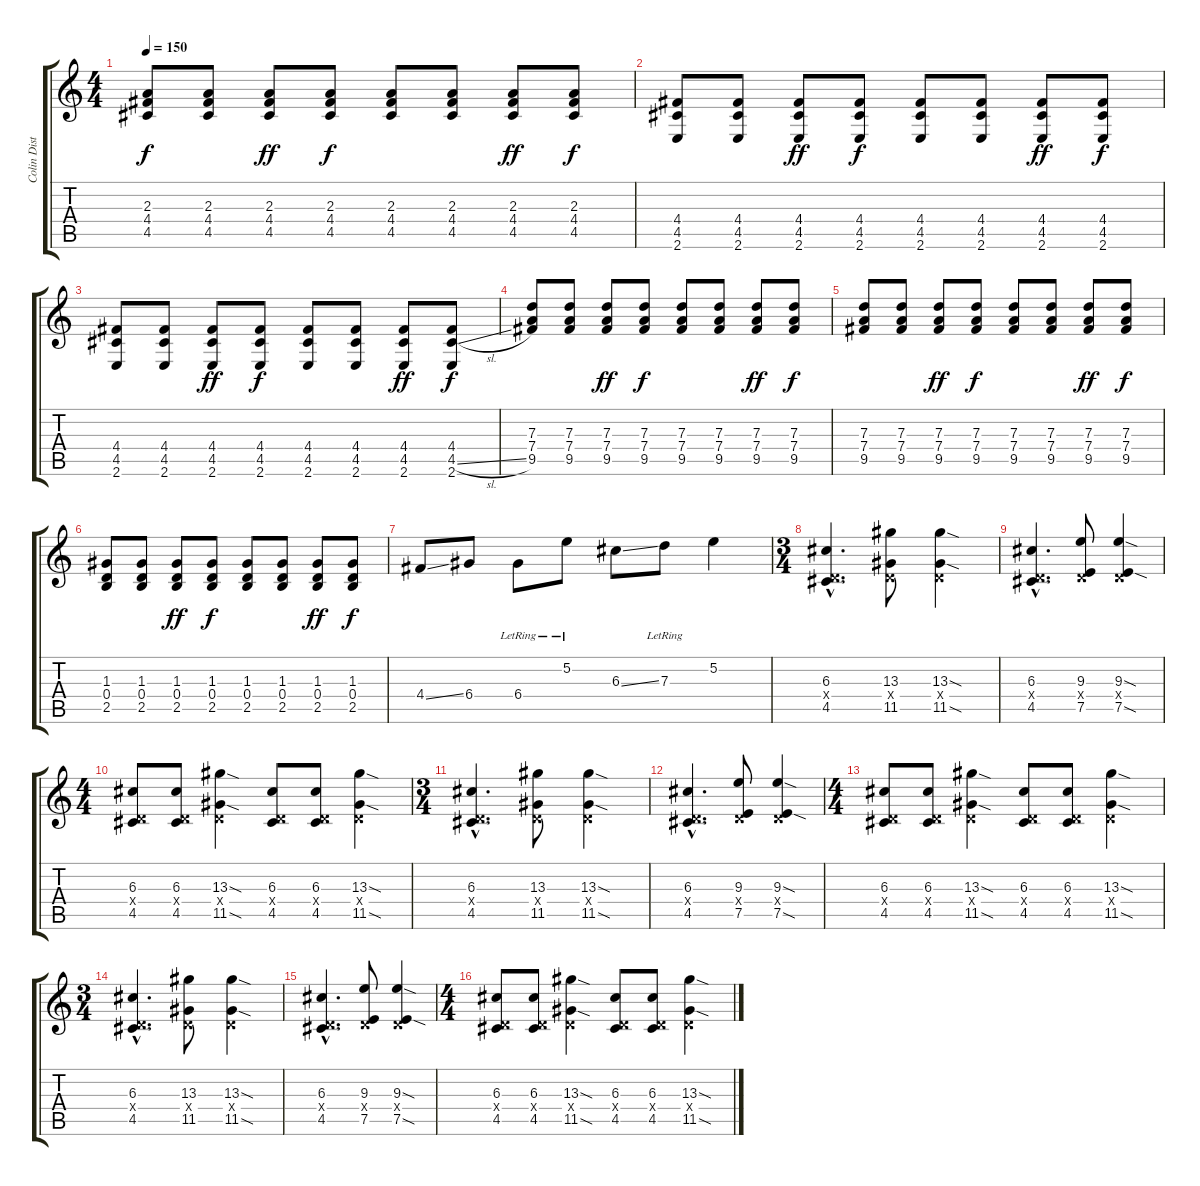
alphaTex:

\track ("Colin Distortion" "Colin Dist") {instrument distortionguitar}
\staff {score tabs}
\tuning (E4 B3 G3 D3 A2 D2) {hide}
\ts (4 4)
\tempo 150
\clef g2
\ks c
(2.3 4.4 4.5).8{dy f} (2.3 4.4 4.5).8 (2.3 4.4 4.5).8{dy ff} (2.3 4.4 4.5).8{dy f} (2.3 4.4 4.5).8 (2.3 4.4 4.5).8 (2.3 4.4 4.5).8{dy ff} (2.3 4.4 4.5).8{dy f} |
(4.4 4.5 2.6).8 (4.4 4.5 2.6).8 (4.4 4.5 2.6).8{dy ff} (4.4 4.5 2.6).8{dy f} (4.4 4.5 2.6).8 (4.4 4.5 2.6).8 (4.4 4.5 2.6).8{dy ff} (4.4 4.5 2.6).8{dy f} |
(4.4 4.5 2.6).8 (4.4 4.5 2.6).8 (4.4 4.5 2.6).8{dy ff} (4.4 4.5 2.6).8{dy f} (4.4 4.5 2.6).8 (4.4 4.5 2.6).8 (4.4 4.5 2.6).8{dy ff} (4.4 4.5{sl} 2.6).8{dy f} |
(7.3 7.4 9.5).8 (7.3 7.4 9.5).8 (7.3 7.4 9.5).8{dy ff} (7.3 7.4 9.5).8{dy f} (7.3 7.4 9.5).8 (7.3 7.4 9.5).8 (7.3 7.4 9.5).8{dy ff} (7.3 7.4 9.5).8{dy f} |
(7.3 7.4 9.5).8 (7.3 7.4 9.5).8 (7.3 7.4 9.5).8{dy ff} (7.3 7.4 9.5).8{dy f} (7.3 7.4 9.5).8 (7.3 7.4 9.5).8 (7.3 7.4 9.5).8{dy ff} (7.3 7.4 9.5).8{dy f} |
(1.3 0.4 2.5).8 (1.3 0.4 2.5).8 (1.3 0.4 2.5).8{dy ff} (1.3 0.4 2.5).8{dy f} (1.3 0.4 2.5).8 (1.3 0.4 2.5).8 (1.3 0.4 2.5).8{dy ff} (1.3 0.4 2.5).8{dy f} |
4.4{ss}.8 6.4.8 6.4{lr}.8 5.2{lr}.8 6.3{ss}.8 7.3{lr}.8 5.2.4 |
\ts (3 4)
(6.3{hac} 0.4{hac x} 4.5{hac}).4{d} (13.3 0.4{x} 11.5).8 (13.3{sod} 0.4{x} 11.5{sod}).4 |
(6.3{hac} 0.4{hac x} 4.5{hac}).4{d} (9.3 0.4{x} 7.5).8 (9.3{sod} 0.4{x} 7.5{sod}).4 |
\ts (4 4)
(6.3 0.4{x} 4.5).8 (6.3 0.4{x} 4.5).8 (13.3{sod} 0.4{x} 11.5{sod}).4 (6.3 0.4{x} 4.5).8 (6.3 0.4{x} 4.5).8 (13.3{sod} 0.4{x} 11.5{sod}).4 |
\ts (3 4)
(6.3{hac} 0.4{hac x} 4.5{hac}).4{d} (13.3 0.4{x} 11.5).8 (13.3{sod} 0.4{x} 11.5{sod}).4 |
(6.3{hac} 0.4{hac x} 4.5{hac}).4{d} (9.3 0.4{x} 7.5).8 (9.3{sod} 0.4{x} 7.5{sod}).4 |
\ts (4 4)
(6.3 0.4{x} 4.5).8 (6.3 0.4{x} 4.5).8 (13.3{sod} 0.4{x} 11.5{sod}).4 (6.3 0.4{x} 4.5).8 (6.3 0.4{x} 4.5).8 (13.3{sod} 0.4{x} 11.5{sod}).4 |
\ts (3 4)
(6.3{hac} 0.4{hac x} 4.5{hac}).4{d} (13.3 0.4{x} 11.5).8 (13.3{sod} 0.4{x} 11.5{sod}).4 |
(6.3{hac} 0.4{hac x} 4.5{hac}).4{d} (9.3 0.4{x} 7.5).8 (9.3{sod} 0.4{x} 7.5{sod}).4 |
\ts (4 4)
(6.3 0.4{x} 4.5).8 (6.3 0.4{x} 4.5).8 (13.3{sod} 0.4{x} 11.5{sod}).4 (6.3 0.4{x} 4.5).8 (6.3 0.4{x} 4.5).8 (13.3{sod} 0.4{x} 11.5{sod}).4
